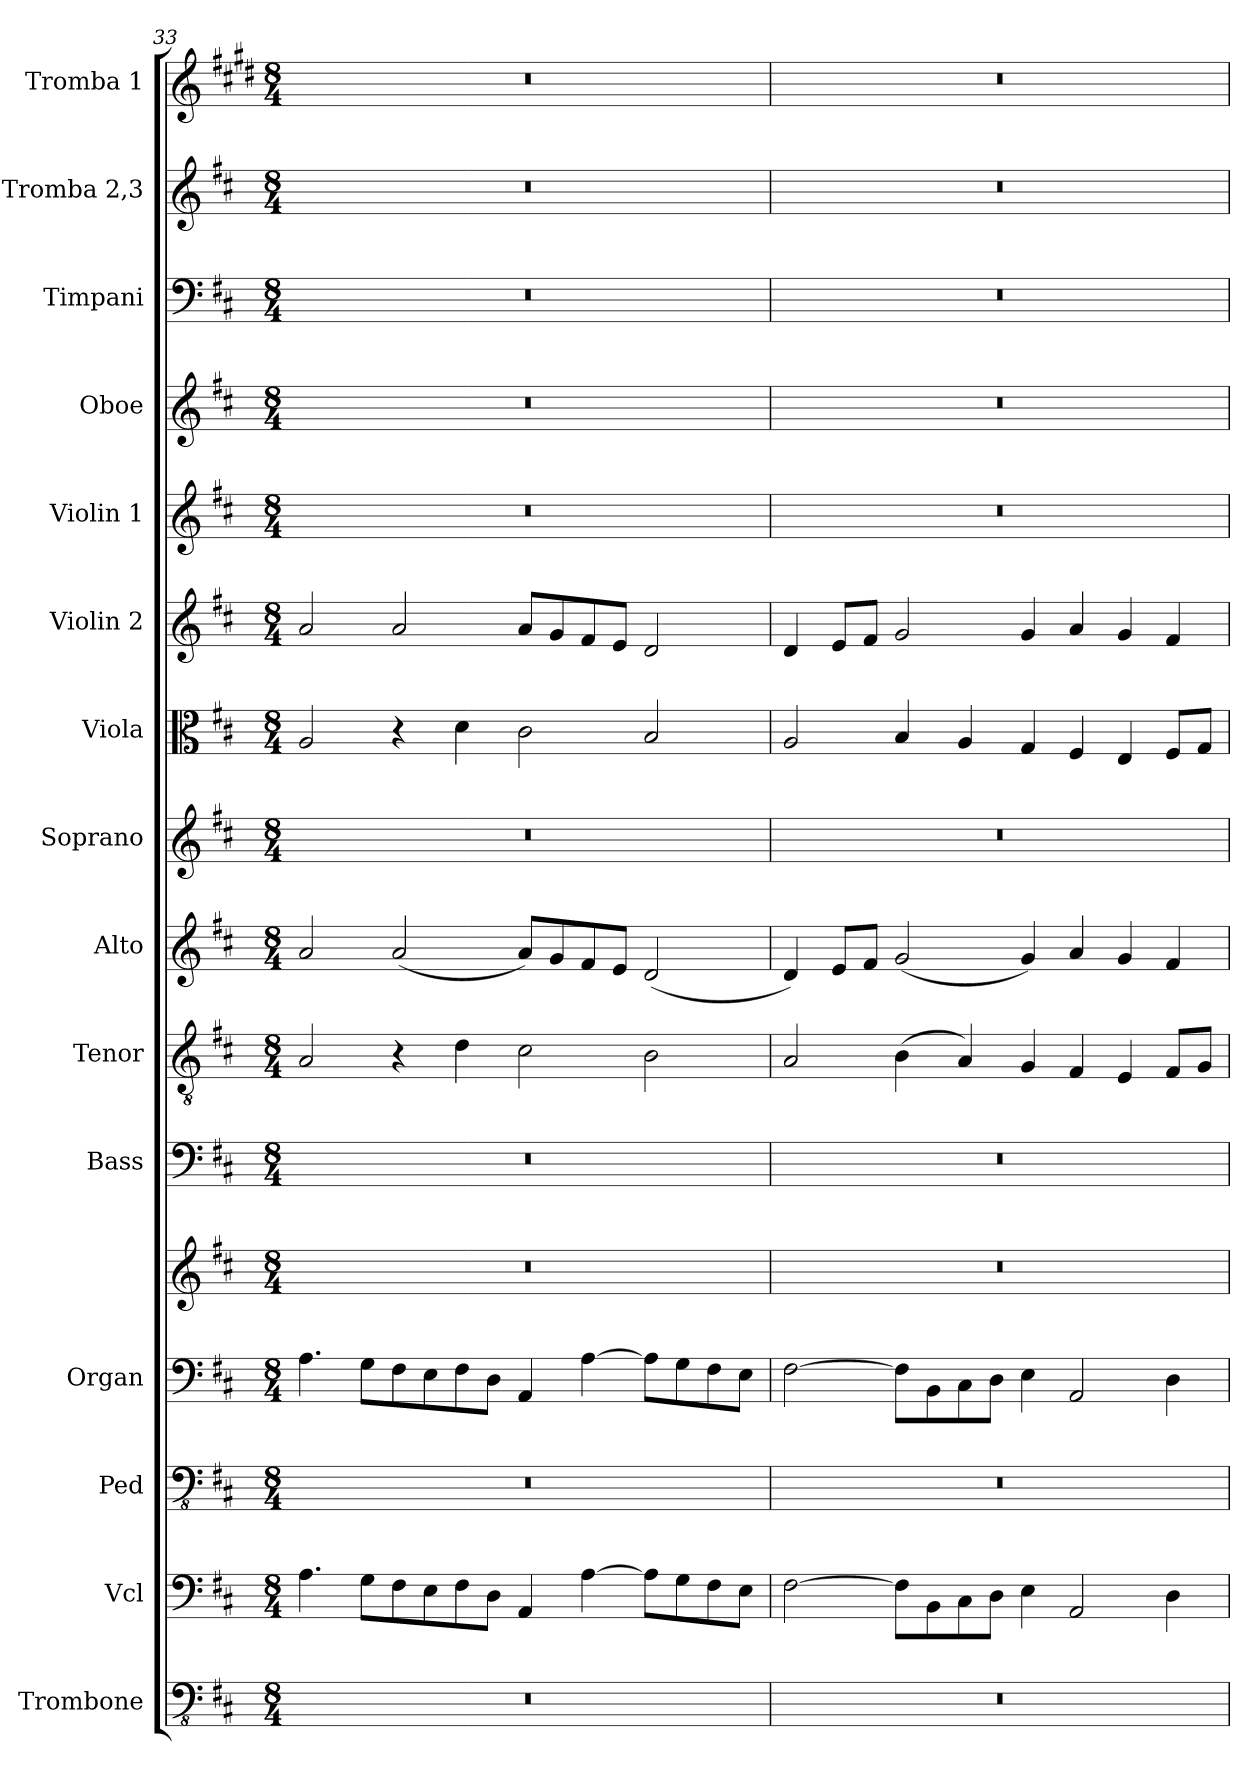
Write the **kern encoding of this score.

**kern	**kern	**kern	**kern	**kern	**kern	**kern	**kern	**kern	**kern	**kern	**kern	**kern	**kern	**kern	**kern
*part15	*part14	*part13	*part12	*part12	*part11	*part10	*part9	*part8	*part7	*part6	*part5	*part4	*part3	*part2	*part1
*staff16	*staff15	*staff14	*staff13	*staff12	*staff11	*staff10	*staff9	*staff8	*staff7	*staff6	*staff5	*staff4	*staff3	*staff2	*staff1
*I"Trombone	*I"Vcl	*I"Ped	*I"Organ	*	*I"Bass	*I"Tenor	*I"Alto	*I"Soprano	*I"Viola	*I"Violin 2	*I"Violin 1	*I"Oboe	*I"Timpani	*I"Tromba 2,3	*I"Tromba 1
*I'Trb	*	*	*	*	*	*	*	*I'S	*	*	*	*I'Ob	*I'Timp	*	*
*clefFv4	*clefF4	*clefFv4	*clefF4	*clefG2	*clefF4	*clefGv2	*clefG2	*clefG2	*clefC3	*clefG2	*clefG2	*clefG2	*clefF4	*clefG2	*clefG2
*	*	*	*	*	*	*	*	*	*	*	*	*	*	*	*ITrd1c2
*k[f#c#]	*k[f#c#]	*k[f#c#]	*k[f#c#]	*k[f#c#]	*k[f#c#]	*k[f#c#]	*k[f#c#]	*k[f#c#]	*k[f#c#]	*k[f#c#]	*k[f#c#]	*k[f#c#]	*k[f#c#]	*k[f#c#]	*k[f#c#]
*M8/4	*M8/4	*M8/4	*M8/4	*M8/4	*M8/4	*M8/4	*M8/4	*M8/4	*M8/4	*M8/4	*M8/4	*M8/4	*M8/4	*M8/4	*M8/4
=33	=33	=33	=33	=33	=33	=33	=33	=33	=33	=33	=33	=33	=33	=33	=33
0r	4.A\	0r	4.A\	0r	0r	2A/	2a/	0r	2A/	2a/	0r	0r	0r	0r	0r
.	8G\L	.	8G\L	.	.	.	.	.	.	.	.	.	.	.	.
.	8F#\	.	8F#\	.	.	4r	(2a/	.	4r	2a/	.	.	.	.	.
.	8E\	.	8E\	.	.	.	.	.	.	.	.	.	.	.	.
.	8F#\	.	8F#\	.	.	4d\	.	.	4d\	.	.	.	.	.	.
.	8D\J	.	8D\J	.	.	.	.	.	.	.	.	.	.	.	.
.	4AA/	.	4AA/	.	.	2c#\	8a/L)	.	2c#\	8a/L	.	.	.	.	.
.	.	.	.	.	.	.	8g/	.	.	8g/	.	.	.	.	.
.	[4A\	.	[4A\	.	.	.	8f#/	.	.	8f#/	.	.	.	.	.
.	.	.	.	.	.	.	8e/J	.	.	8e/J	.	.	.	.	.
.	8A\L]	.	8A\L]	.	.	2B\	(2d/	.	2B/	2d/	.	.	.	.	.
.	8G\	.	8G\	.	.	.	.	.	.	.	.	.	.	.	.
.	8F#\	.	8F#\	.	.	.	.	.	.	.	.	.	.	.	.
.	8E\J	.	8E\J	.	.	.	.	.	.	.	.	.	.	.	.
=34	=34	=34	=34	=34	=34	=34	=34	=34	=34	=34	=34	=34	=34	=34	=34
0r	[2F#\	0r	[2F#\	0r	0r	2A/	4d/)	0r	2A/	4d/	0r	0r	0r	0r	0r
.	.	.	.	.	.	.	8e/L	.	.	8e/L	.	.	.	.	.
.	.	.	.	.	.	.	8f#/J	.	.	8f#/J	.	.	.	.	.
.	8F#\L]	.	8F#\L]	.	.	(4B\	(2g/	.	4B/	2g/	.	.	.	.	.
.	8BB\	.	8BB\	.	.	.	.	.	.	.	.	.	.	.	.
.	8C#\	.	8C#\	.	.	4A/)	.	.	4A/	.	.	.	.	.	.
.	8D\J	.	8D\J	.	.	.	.	.	.	.	.	.	.	.	.
.	4E\	.	4E\	.	.	4G/	4g/)	.	4G/	4g/	.	.	.	.	.
.	2AA/	.	2AA/	.	.	4F#/	4a/	.	4F#/	4a/	.	.	.	.	.
.	.	.	.	.	.	4E/	4g/	.	4E/	4g/	.	.	.	.	.
.	4D\	.	4D\	.	.	8F#/L	4f#/	.	8F#/L	4f#/	.	.	.	.	.
.	.	.	.	.	.	8G/J	.	.	8G/J	.	.	.	.	.	.
=	=	=	=	=	=	=	=	=	=	=	=	=	=	=	=
*-	*-	*-	*-	*-	*-	*-	*-	*-	*-	*-	*-	*-	*-	*-	*-
